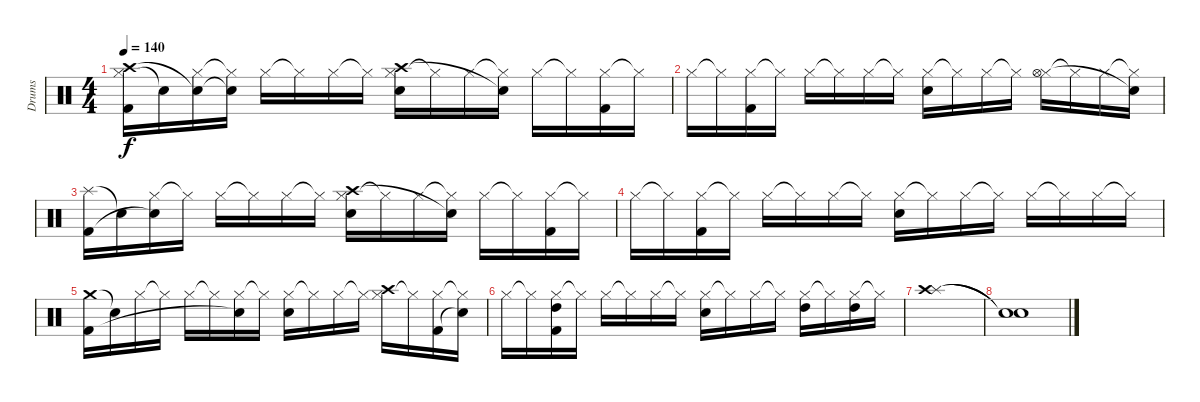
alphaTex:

\track ("Drums" "Drums") {instrument percussion}
\staff {score}
\articulation defaults
\ts (4 4)
\tempo 140
\clef neutral
\ks c
("Hi-Hat (closed)" "Crash high (hit)" "Kick (hit) 2").16{dy f} "Snare (hit)"{t}.16 ("Hi-Hat (closed)" "Snare (hit)"{t}).16 ("Hi-Hat (closed)"{t} "Snare (hit)"{t}).16 "Hi-Hat (closed)".16 "Hi-Hat (closed)"{t}.16 "Hi-Hat (closed)".16 "Hi-Hat (closed)"{t}.16 ("Hi-Hat (closed)" "Crash high (hit)" "Snare (hit) 2").16 "Hi-Hat (closed)"{t}.16 "Hi-Hat (closed)".16 ("Hi-Hat (closed)"{t} "Snare (hit)"{t}).16 "Hi-Hat (closed)".16 "Hi-Hat (closed)"{t}.16 ("Hi-Hat (closed)" "Kick (hit) 2").16 "Hi-Hat (closed)"{t}.16 |
"Hi-Hat (closed)".16 "Hi-Hat (closed)"{t}.16 ("Hi-Hat (closed)" "Kick (hit) 2").16 "Hi-Hat (closed)"{t}.16 "Hi-Hat (closed)".16 "Hi-Hat (closed)"{t}.16 "Hi-Hat (closed)".16 "Hi-Hat (closed)"{t}.16 ("Hi-Hat (closed)" "Snare (hit) 2").16 "Hi-Hat (closed)"{t}.16 "Hi-Hat (closed)".16 "Hi-Hat (closed)"{t}.16 ("Hi-Hat (closed)" "Hi-Hat (open)").16 "Hi-Hat (closed)"{t}.16 "Hi-Hat (closed)".16 ("Hi-Hat (closed)"{t} "Snare (hit)"{t}).16 |
("Splash (hit)" "Kick (hit) 2").16 "Snare (hit)"{t}.16 ("Hi-Hat (closed)" "Snare (hit)"{t}).16 "Hi-Hat (closed)"{t}.16 "Hi-Hat (closed)".16 "Hi-Hat (closed)"{t}.16 "Hi-Hat (closed)".16 "Hi-Hat (closed)"{t}.16 ("Hi-Hat (closed)" "Crash high (hit)" "Snare (hit) 2").16 "Hi-Hat (closed)"{t}.16 "Hi-Hat (closed)".16 ("Hi-Hat (closed)"{t} "Snare (hit)"{t}).16 "Hi-Hat (closed)".16 "Hi-Hat (closed)"{t}.16 ("Hi-Hat (closed)" "Kick (hit) 2").16 "Hi-Hat (closed)"{t}.16 |
"Hi-Hat (closed)".16 "Hi-Hat (closed)"{t}.16 ("Hi-Hat (closed)" "Kick (hit) 2").16 "Hi-Hat (closed)"{t}.16 "Hi-Hat (closed)".16 "Hi-Hat (closed)"{t}.16 "Hi-Hat (closed)".16 "Hi-Hat (closed)"{t}.16 ("Hi-Hat (closed)" "Snare (hit) 2").16 "Hi-Hat (closed)"{t}.16 "Hi-Hat (closed)".16 "Hi-Hat (closed)"{t}.16 "Hi-Hat (closed)".16 "Hi-Hat (closed)"{t}.16 "Hi-Hat (closed)".16 "Hi-Hat (closed)"{t}.16 |
("Crash medium (hit)" "Kick (hit) 2").16 "Snare (hit)"{t}.16 "Hi-Hat (closed)".16 "Hi-Hat (closed)"{t}.16 "Hi-Hat (closed)".16 "Hi-Hat (closed)"{t}.16 ("Hi-Hat (closed)" "Snare (hit)"{t}).16 "Hi-Hat (closed)"{t}.16 ("Hi-Hat (closed)" "Snare (hit) 2").16 "Hi-Hat (closed)"{t}.16 "Hi-Hat (closed)".16 "Hi-Hat (closed)"{t}.16 ("Hi-Hat (closed)" "Crash high (hit)").16 "Hi-Hat (closed)"{t}.16 ("Hi-Hat (closed)" "Kick (hit) 2").16 ("Hi-Hat (closed)"{t} "Snare (hit)"{t}).16 |
"Hi-Hat (closed)".16 "Hi-Hat (closed)"{t}.16 ("Hi-Hat (closed)" "High Tom (hit)" "Kick (hit) 2").16 "Hi-Hat (closed)"{t}.16 "Hi-Hat (closed)".16 "Hi-Hat (closed)"{t}.16 "Hi-Hat (closed)".16 "Hi-Hat (closed)"{t}.16 ("Hi-Hat (closed)" "Snare (hit) 2").16 "Hi-Hat (closed)"{t}.16 "Hi-Hat (closed)".16 "Hi-Hat (closed)"{t}.16 ("Hi-Hat (closed)" "High Tom (hit)").16 "Hi-Hat (closed)"{t}.16 ("Hi-Hat (closed)" "High Tom (hit)").16 "Hi-Hat (closed)"{t}.16 |
("Splash (hit)" "Crash high (hit)").1 |
("Snare (hit)"{t} "Snare (hit)"{t}).1
